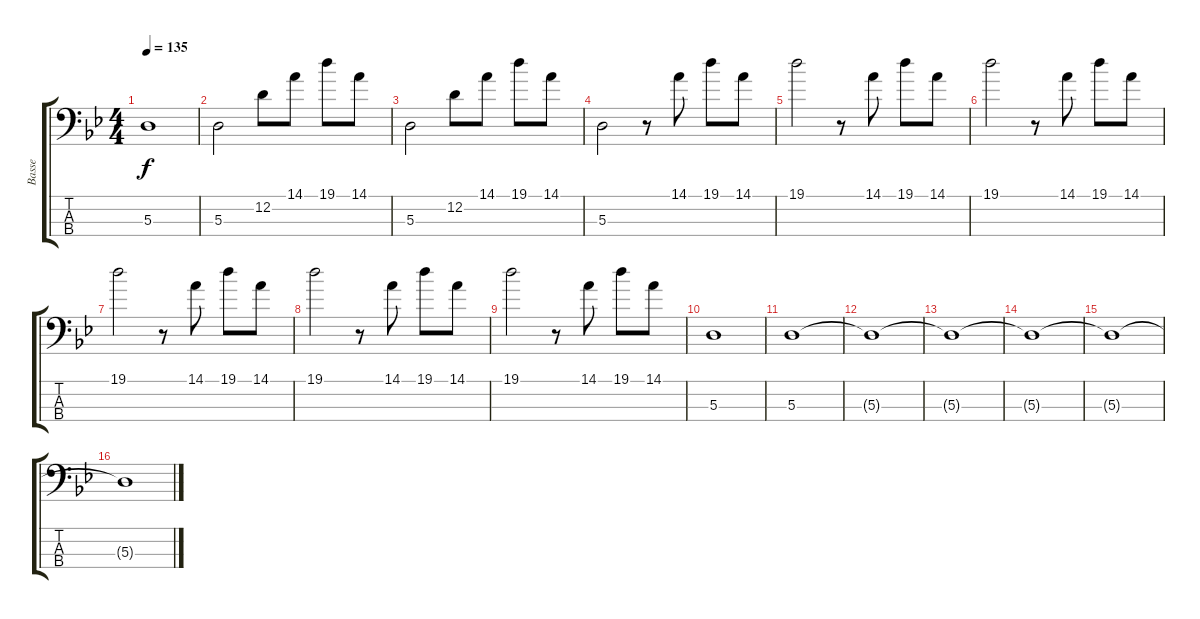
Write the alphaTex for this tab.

\track ("Basse" "Basse") {instrument fretlessbass}
\staff {score tabs}
\tuning (G2 D2 A1 E1) {hide}
\ts (4 4)
\tempo 135
\clef f4
\ks bb
5.3.1{dy f} |
5.3.2 12.2.8 14.1.8 19.1.8 14.1.8 |
5.3.2 12.2.8 14.1.8 19.1.8 14.1.8 |
5.3.2 r.8 14.1.8 19.1.8 14.1.8 |
19.1.2 r.8 14.1.8 19.1.8 14.1.8 |
19.1.2 r.8 14.1.8 19.1.8 14.1.8 |
19.1.2 r.8 14.1.8 19.1.8 14.1.8 |
19.1.2 r.8 14.1.8 19.1.8 14.1.8 |
19.1.2 r.8 14.1.8 19.1.8 14.1.8 |
5.3.1 |
5.3.1 |
5.3{t}.1 |
5.3{t}.1{volume 13} |
5.3{t}.1 |
5.3{t}.1{volume 10} |
5.3{t}.1
